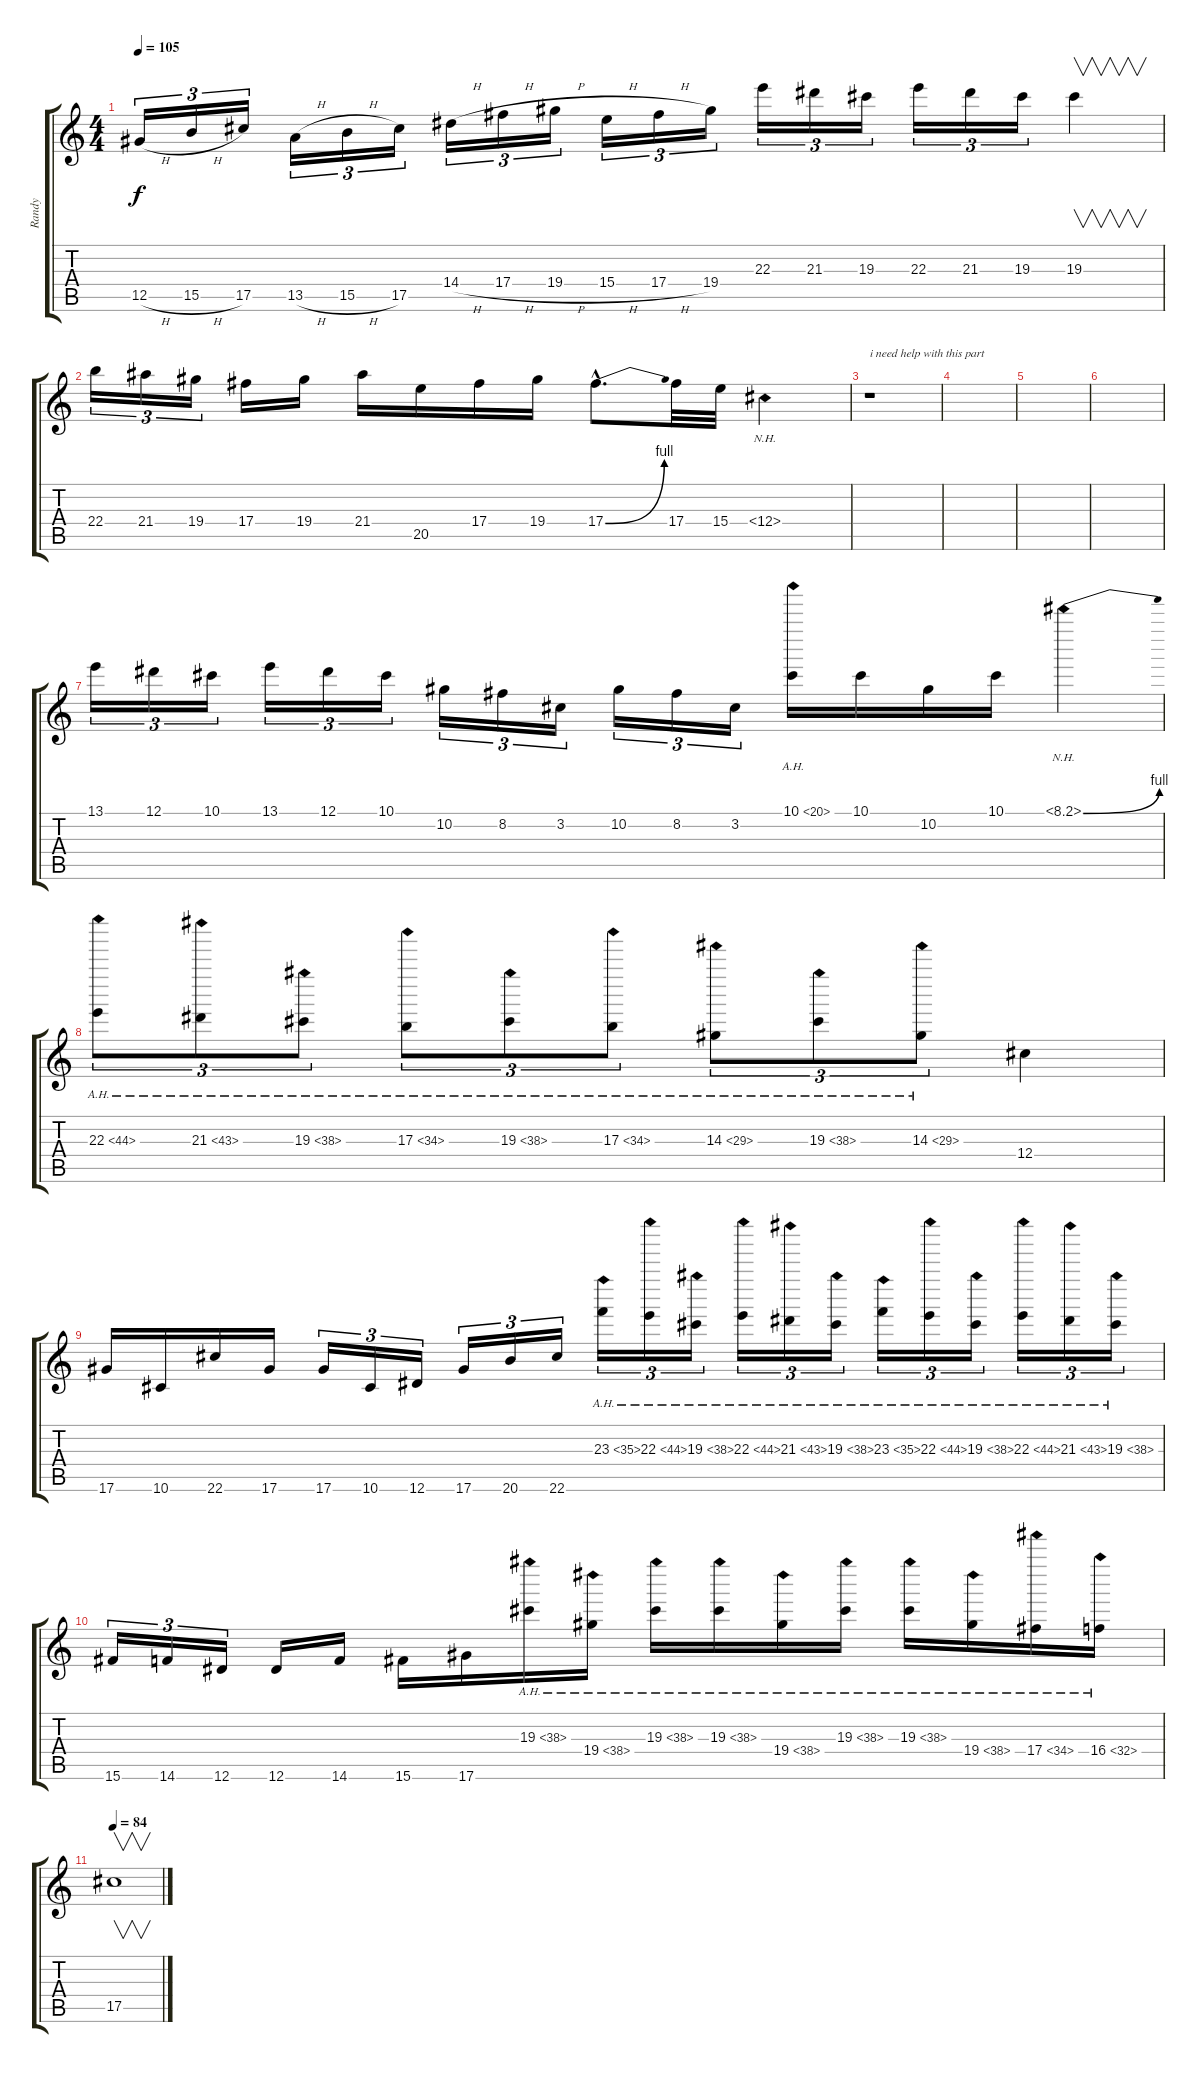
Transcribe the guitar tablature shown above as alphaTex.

\track ("Randy" "Randy") {instrument distortionguitar}
\staff {score tabs}
\tuning (Eb4 Bb3 Gb3 Db3 Ab2 Eb2) {hide}
\ts (4 4)
\tempo 105
\clef g2
\ks c
12.5{h}.16{tu (3 2) dy f} 15.5{h}.16{tu (3 2)} 17.5.16{tu (3 2)} 13.5{h}.16{tu (3 2)} 15.5{h}.16{tu (3 2)} 17.5.16{tu (3 2)} 14.4{h}.16{tu (3 2)} 17.4{h}.16{tu (3 2)} 19.4{h}.16{tu (3 2)} 15.4{h}.16{tu (3 2)} 17.4{h}.16{tu (3 2)} 19.4.16{tu (3 2)} 22.3.16{tu (3 2)} 21.3.16{tu (3 2)} 19.3.16{tu (3 2)} 22.3.16{tu (3 2)} 21.3.16{tu (3 2)} 19.3.16{tu (3 2)} 19.3.4{v} |
22.4.16{tu (3 2)} 21.4.16{tu (3 2)} 19.4.16{tu (3 2)} 17.4.16 19.4.16 21.4.16 20.5.16 17.4.16 19.4.16 17.4{be (bend 0 0 60 4) hac}.8{d} 17.4.32 15.4.32 12.4{nh}.4 |
r.1{txt "i need help with this part"} |
|
|
|
13.1.16{tu (3 2)} 12.1.16{tu (3 2)} 10.1.16{tu (3 2)} 13.1.16{tu (3 2)} 12.1.16{tu (3 2)} 10.1.16{tu (3 2)} 10.2.16{tu (3 2)} 8.2.16{tu (3 2)} 3.2.16{tu (3 2)} 10.2.16{tu (3 2)} 8.2.16{tu (3 2)} 3.2.16{tu (3 2)} 10.1{ah 10}.16 10.1.16 10.2.16 10.1.16 8.1{be (bend 0 0 60 4) nh}.4 |
22.3{ah 22}.8{tu (3 2)} 21.3{ah 22}.8{tu (3 2)} 19.3{ah 19}.8{tu (3 2)} 17.3{ah 17}.8{tu (3 2)} 19.3{ah 19}.8{tu (3 2)} 17.3{ah 17}.8{tu (3 2)} 14.3{ah 15}.8{tu (3 2)} 19.3{ah 19}.8{tu (3 2)} 14.3{ah 15}.8{tu (3 2)} 12.4.4 |
17.6.16 10.6.16 22.6.16 17.6.16 17.6.16{tu (3 2)} 10.6.16{tu (3 2)} 12.6.16{tu (3 2)} 17.6.16{tu (3 2)} 20.6.16{tu (3 2)} 22.6.16{tu (3 2)} 23.3{ah 12}.16{tu (3 2)} 22.3{ah 22}.16{tu (3 2)} 19.3{ah 19}.16{tu (3 2)} 22.3{ah 22}.16{tu (3 2)} 21.3{ah 22}.16{tu (3 2)} 19.3{ah 19}.16{tu (3 2)} 23.3{ah 12}.16{tu (3 2)} 22.3{ah 22}.16{tu (3 2)} 19.3{ah 19}.16{tu (3 2)} 22.3{ah 22}.16{tu (3 2)} 21.3{ah 22}.16{tu (3 2)} 19.3{ah 19}.16{tu (3 2)} |
15.6.16{tu (3 2)} 14.6.16{tu (3 2)} 12.6.16{tu (3 2)} 12.6.16 14.6.16 15.6.16 17.6.16 19.3{ah 19}.16 19.4{ah 19}.16 19.3{ah 19}.16 19.3{ah 19}.16 19.4{ah 19}.16 19.3{ah 19}.16 19.3{ah 19}.16 19.4{ah 19}.16 17.4{ah 17}.16 16.4{ah 16}.16 |
\tempo 84
17.5.1{v}
